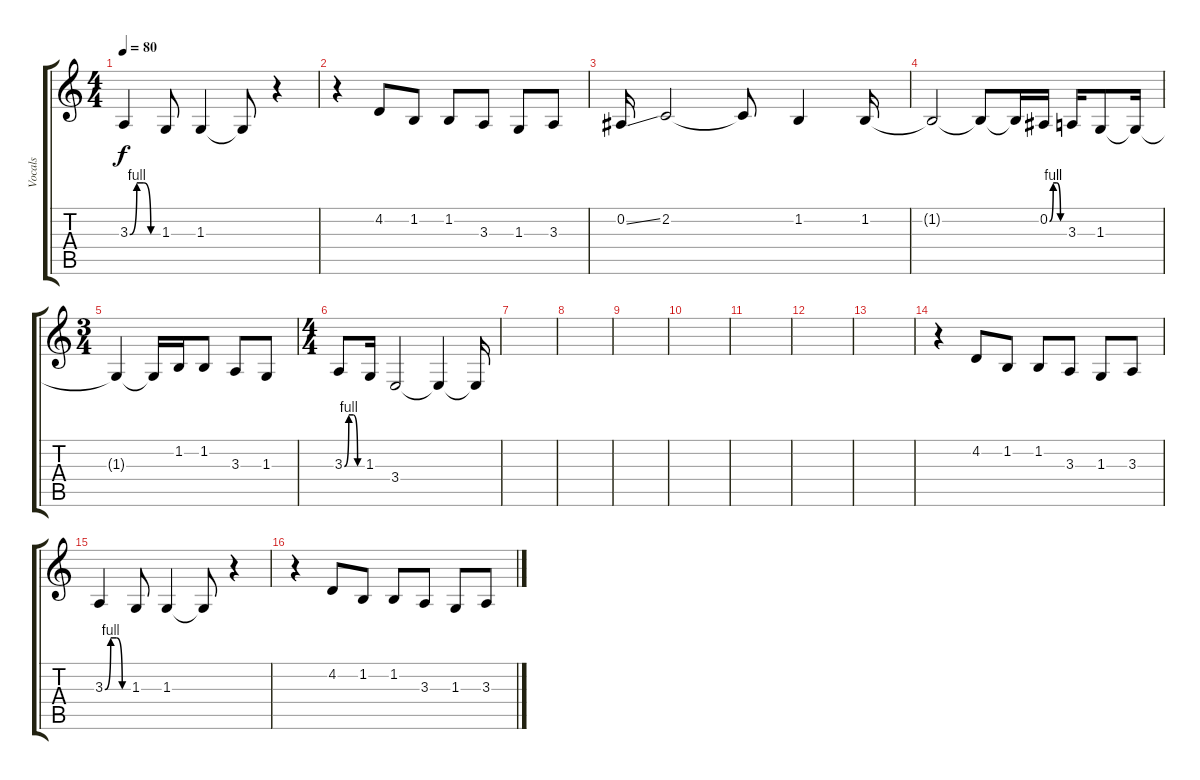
\track ("Vocals" "Vocals") {instrument lead2sawtooth}
\staff {score tabs}
\tuning (Eb4 Bb3 Gb3 Db3 Ab2 Eb2) {hide}
\ts (4 4)
\tempo 80
\clef g2
\ks c
3.3{be (custom 0 0 15 4 30 4 45 0 60 0)}.4{dy f} 1.3.8 1.3.4 1.3{t}.8 r.4 |
r.4 4.2.8 1.2.8 1.2.8 3.3.8 1.3.8 3.3.8 |
0.2{ss}.16 2.2.2 2.2{t}.8 1.2.4 1.2.16 |
1.2{t}.2 1.2{t}.8 1.2{t}.16 0.2{be (custom 0 0 15 4 30 4 45 0 60 0)}.16 3.3.16 1.3.8 1.3{t}.16 |
\ts (3 4)
1.3{t}.4 1.3{t}.16 1.2.16 1.2.8 3.3.8 1.3.8 |
\ts (4 4)
3.3{be (custom 0 0 15 4 30 4 45 0 60 0)}.8 1.3.16 3.4.2 3.4{t}.4 3.4{t}.16 |
|
|
|
|
|
|
|
r.4 4.2.8 1.2.8 1.2.8 3.3.8 1.3.8 3.3.8 |
3.3{be (custom 0 0 15 4 30 4 45 0 60 0)}.4 1.3.8 1.3.4 1.3{t}.8 r.4 |
r.4 4.2.8 1.2.8 1.2.8 3.3.8 1.3.8 3.3.8
